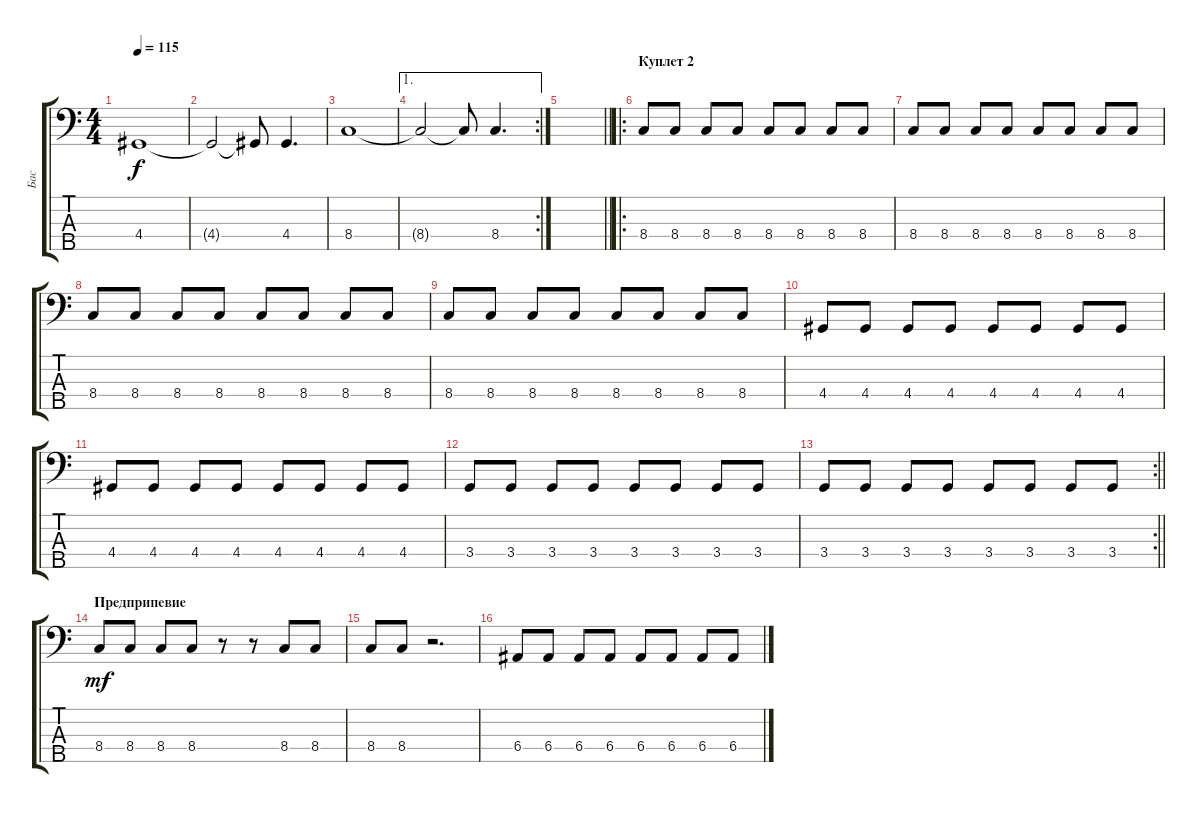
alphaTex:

\track ("Бас" "Бас") {instrument electricbassfinger}
\staff {score tabs}
\tuning (G2 D2 A1 E1 B0) {hide}
\ts (4 4)
\tempo 115
\clef f4
\ks c
4.4.1{dy f} |
4.4{t}.2 4.4{t}.8 4.4.4{d} |
8.4.1 |
\ae 1
\rc 2
8.4{t}.2 8.4{t}.8 8.4.4{d} |
\barLineRight lightlight
|
\ro
\section ("" "Куплет 2")
8.4.8 8.4.8 8.4.8 8.4.8 8.4.8 8.4.8 8.4.8 8.4.8 |
8.4.8 8.4.8 8.4.8 8.4.8 8.4.8 8.4.8 8.4.8 8.4.8 |
8.4.8 8.4.8 8.4.8 8.4.8 8.4.8 8.4.8 8.4.8 8.4.8 |
8.4.8 8.4.8 8.4.8 8.4.8 8.4.8 8.4.8 8.4.8 8.4.8 |
4.4.8 4.4.8 4.4.8 4.4.8 4.4.8 4.4.8 4.4.8 4.4.8 |
4.4.8 4.4.8 4.4.8 4.4.8 4.4.8 4.4.8 4.4.8 4.4.8 |
3.4.8 3.4.8 3.4.8 3.4.8 3.4.8 3.4.8 3.4.8 3.4.8 |
\rc 2
\barLineRight lightlight
3.4.8 3.4.8 3.4.8 3.4.8 3.4.8 3.4.8 3.4.8 3.4.8 |
\section ("" "Предприпевие")
8.4.8{dy mf} 8.4.8 8.4.8 8.4.8 r.8 r.8 8.4.8 8.4.8 |
8.4.8 8.4.8 r.2{d} |
6.4.8 6.4.8 6.4.8 6.4.8 6.4.8 6.4.8 6.4.8 6.4.8
